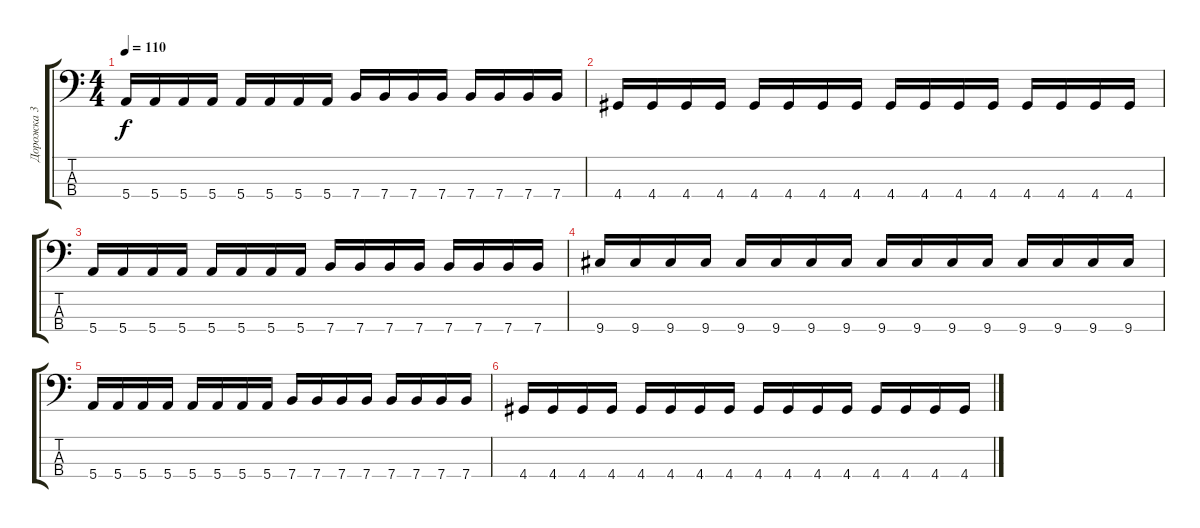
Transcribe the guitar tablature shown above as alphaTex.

\track ("Дорожка 3" "Дорожка 3") {instrument electricbassfinger}
\staff {score tabs}
\tuning (G2 D2 A1 E1) {hide}
\ts (4 4)
\tempo 110
\clef f4
\ks c
5.4.16{dy f} 5.4.16 5.4.16 5.4.16 5.4.16 5.4.16 5.4.16 5.4.16 7.4.16 7.4.16 7.4.16 7.4.16 7.4.16 7.4.16 7.4.16 7.4.16 |
4.4.16 4.4.16 4.4.16 4.4.16 4.4.16 4.4.16 4.4.16 4.4.16 4.4.16 4.4.16 4.4.16 4.4.16 4.4.16 4.4.16 4.4.16 4.4.16 |
5.4.16 5.4.16 5.4.16 5.4.16 5.4.16 5.4.16 5.4.16 5.4.16 7.4.16 7.4.16 7.4.16 7.4.16 7.4.16 7.4.16 7.4.16 7.4.16 |
9.4.16 9.4.16 9.4.16 9.4.16 9.4.16 9.4.16 9.4.16 9.4.16 9.4.16 9.4.16 9.4.16 9.4.16 9.4.16 9.4.16 9.4.16 9.4.16 |
5.4.16 5.4.16 5.4.16 5.4.16 5.4.16 5.4.16 5.4.16 5.4.16 7.4.16 7.4.16 7.4.16 7.4.16 7.4.16 7.4.16 7.4.16 7.4.16 |
4.4.16 4.4.16 4.4.16 4.4.16 4.4.16 4.4.16 4.4.16 4.4.16 4.4.16 4.4.16 4.4.16 4.4.16 4.4.16 4.4.16 4.4.16 4.4.16
